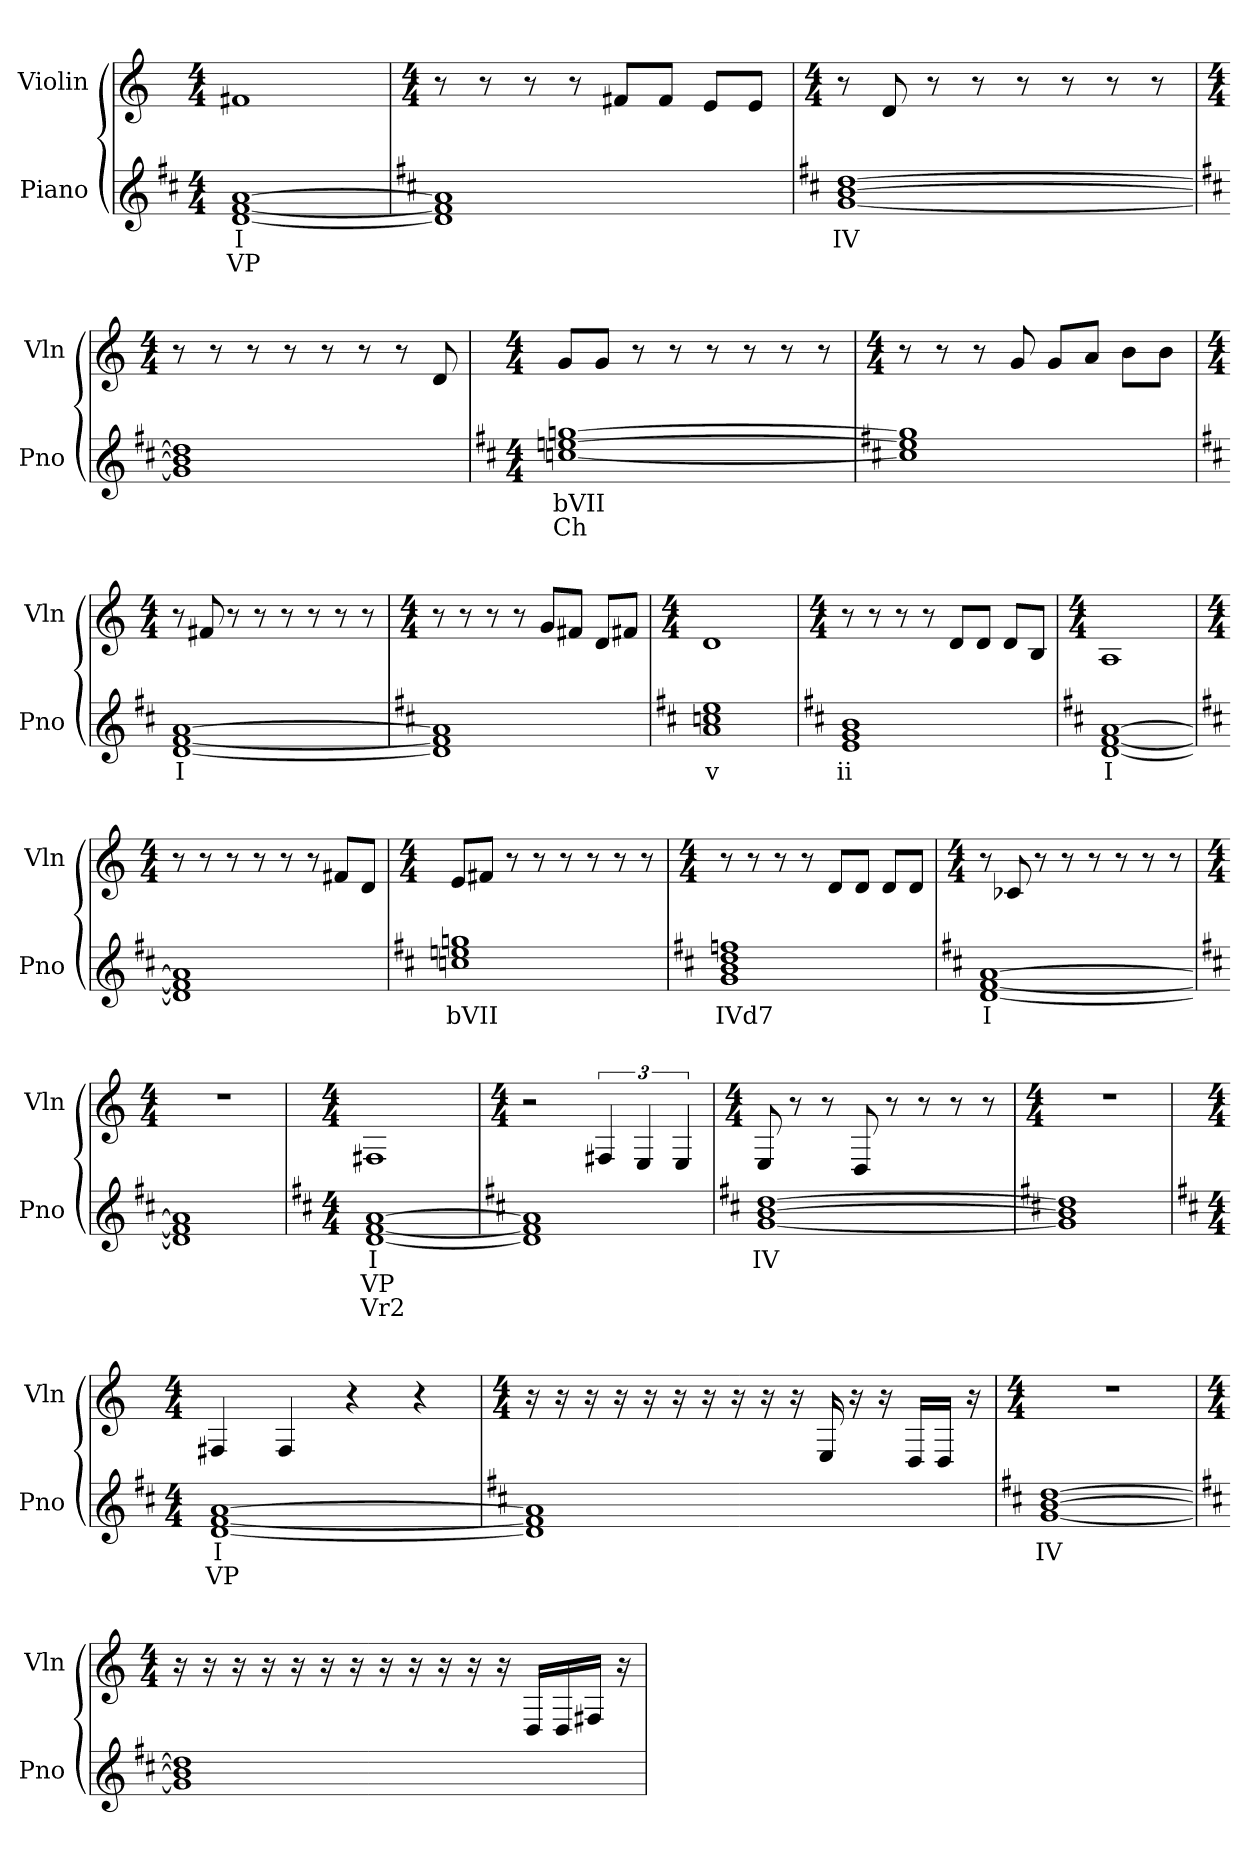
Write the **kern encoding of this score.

**kern	**text	**text	**text	**kern
*part2	*part2	*part2	*part2	*part1
*staff2	*staff2	*staff2	*staff2	*staff1
*I"Piano	*	*	*	*I"Violin
*I'Pno	*	*	*	*I'Vln
*k[f#c#]	*	*	*	*
*D:	*	*	*	*
*M4/4	*	*	*	*M4/4
=	=	=	=	=
[1d [1f# [1a	I	VP	.	1f#X
=	=	=	=	=
*k[f#c#]	*	*	*	*
*D:	*	*	*	*
*	*	*	*	*M4/4
1d] 1f#] 1a]	.	.	.	8r
.	.	.	.	8r
.	.	.	.	8r
.	.	.	.	8r
.	.	.	.	8f#XL
.	.	.	.	8f#J
.	.	.	.	8eL
.	.	.	.	8eJ
=	=	=	=	=
*k[f#c#]	*	*	*	*
*D:	*	*	*	*
*	*	*	*	*M4/4
[1g [1b [1dd	IV	.	.	8r
.	.	.	.	8d
.	.	.	.	8r
.	.	.	.	8r
.	.	.	.	8r
.	.	.	.	8r
.	.	.	.	8r
.	.	.	.	8r
=	=	=	=	=
*k[f#c#]	*	*	*	*
*D:	*	*	*	*
*	*	*	*	*M4/4
1g] 1b] 1dd]	.	.	.	8r
.	.	.	.	8r
.	.	.	.	8r
.	.	.	.	8r
.	.	.	.	8r
.	.	.	.	8r
.	.	.	.	8r
.	.	.	.	8d
=	=	=	=	=
*k[f#c#]	*	*	*	*
*D:	*	*	*	*
*M4/4	*	*	*	*M4/4
[1ccn [1een [1ggn	bVII	Ch	.	8gL
.	.	.	.	8gJ
.	.	.	.	8r
.	.	.	.	8r
.	.	.	.	8r
.	.	.	.	8r
.	.	.	.	8r
.	.	.	.	8r
=	=	=	=	=
*k[f#c#]	*	*	*	*
*D:	*	*	*	*
*	*	*	*	*M4/4
1ccn] 1een] 1ggn]	.	.	.	8r
.	.	.	.	8r
.	.	.	.	8r
.	.	.	.	8g
.	.	.	.	8gL
.	.	.	.	8aJ
.	.	.	.	8bL
.	.	.	.	8bJ
=	=	=	=	=
*k[f#c#]	*	*	*	*
*D:	*	*	*	*
*	*	*	*	*M4/4
[1d [1f# [1a	I	.	.	8r
.	.	.	.	8f#X
.	.	.	.	8r
.	.	.	.	8r
.	.	.	.	8r
.	.	.	.	8r
.	.	.	.	8r
.	.	.	.	8r
=	=	=	=	=
*k[f#c#]	*	*	*	*
*D:	*	*	*	*
*	*	*	*	*M4/4
1d] 1f#] 1a]	.	.	.	8r
.	.	.	.	8r
.	.	.	.	8r
.	.	.	.	8r
.	.	.	.	8gL
.	.	.	.	8f#XJ
.	.	.	.	8dL
.	.	.	.	8f#XJ
=	=	=	=	=
*k[f#c#]	*	*	*	*
*D:	*	*	*	*
*	*	*	*	*M4/4
1a 1ccn 1ee	v	.	.	1d
=	=	=	=	=
*k[f#c#]	*	*	*	*
*D:	*	*	*	*
*	*	*	*	*M4/4
1e 1g 1b	ii	.	.	8r
.	.	.	.	8r
.	.	.	.	8r
.	.	.	.	8r
.	.	.	.	8dL
.	.	.	.	8dJ
.	.	.	.	8dL
.	.	.	.	8BJ
=	=	=	=	=
*k[f#c#]	*	*	*	*
*D:	*	*	*	*
*	*	*	*	*M4/4
[1d [1f# [1a	I	.	.	1A
=	=	=	=	=
*k[f#c#]	*	*	*	*
*D:	*	*	*	*
*	*	*	*	*M4/4
1d] 1f#] 1a]	.	.	.	8r
.	.	.	.	8r
.	.	.	.	8r
.	.	.	.	8r
.	.	.	.	8r
.	.	.	.	8r
.	.	.	.	8f#XL
.	.	.	.	8dJ
=	=	=	=	=
*k[f#c#]	*	*	*	*
*D:	*	*	*	*
*	*	*	*	*M4/4
1ccn 1een 1ggn	bVII	.	.	8eL
.	.	.	.	8f#XJ
.	.	.	.	8r
.	.	.	.	8r
.	.	.	.	8r
.	.	.	.	8r
.	.	.	.	8r
.	.	.	.	8r
=	=	=	=	=
*k[f#c#]	*	*	*	*
*D:	*	*	*	*
*	*	*	*	*M4/4
1g 1b 1dd 1ffn	IVd7	.	.	8r
.	.	.	.	8r
.	.	.	.	8r
.	.	.	.	8r
.	.	.	.	8dL
.	.	.	.	8dJ
.	.	.	.	8dL
.	.	.	.	8dJ
=	=	=	=	=
*k[f#c#]	*	*	*	*
*D:	*	*	*	*
*	*	*	*	*M4/4
[1d [1f# [1a	I	.	.	8r
.	.	.	.	8c-X
.	.	.	.	8r
.	.	.	.	8r
.	.	.	.	8r
.	.	.	.	8r
.	.	.	.	8r
.	.	.	.	8r
=	=	=	=	=
*k[f#c#]	*	*	*	*
*D:	*	*	*	*
*	*	*	*	*M4/4
1d] 1f#] 1a]	.	.	.	1r
=	=	=	=	=
*k[f#c#]	*	*	*	*
*D:	*	*	*	*
*M4/4	*	*	*	*M4/4
[1d [1f# [1a	I	VP	Vr2	1F#X
=	=	=	=	=
*k[f#c#]	*	*	*	*
*D:	*	*	*	*
*	*	*	*	*M4/4
1d] 1f#] 1a]	.	.	.	2r
.	.	.	.	6F#X
.	.	.	.	6E
.	.	.	.	6E
=	=	=	=	=
*k[f#c#]	*	*	*	*
*D:	*	*	*	*
*	*	*	*	*M4/4
[1g [1b [1dd	IV	.	.	8E
.	.	.	.	8r
.	.	.	.	8r
.	.	.	.	8D
.	.	.	.	8r
.	.	.	.	8r
.	.	.	.	8r
.	.	.	.	8r
=	=	=	=	=
*k[f#c#]	*	*	*	*
*D:	*	*	*	*
*	*	*	*	*M4/4
1g] 1b] 1dd]	.	.	.	1r
=	=	=	=	=
*k[f#c#]	*	*	*	*
*D:	*	*	*	*
*M4/4	*	*	*	*M4/4
[1d [1f# [1a	I	VP	.	4F#X
.	.	.	.	4F#
.	.	.	.	4r
.	.	.	.	4r
=	=	=	=	=
*k[f#c#]	*	*	*	*
*D:	*	*	*	*
*	*	*	*	*M4/4
1d] 1f#] 1a]	.	.	.	16r
.	.	.	.	16r
.	.	.	.	16r
.	.	.	.	16r
.	.	.	.	16r
.	.	.	.	16r
.	.	.	.	16r
.	.	.	.	16r
.	.	.	.	16r
.	.	.	.	16r
.	.	.	.	16E
.	.	.	.	16r
.	.	.	.	16r
.	.	.	.	16DLL
.	.	.	.	16DJJ
.	.	.	.	16r
=	=	=	=	=
*k[f#c#]	*	*	*	*
*D:	*	*	*	*
*	*	*	*	*M4/4
[1g [1b [1dd	IV	.	.	1r
=	=	=	=	=
*k[f#c#]	*	*	*	*
*D:	*	*	*	*
*	*	*	*	*M4/4
1g] 1b] 1dd]	.	.	.	16r
.	.	.	.	16r
.	.	.	.	16r
.	.	.	.	16r
.	.	.	.	16r
.	.	.	.	16r
.	.	.	.	16r
.	.	.	.	16r
.	.	.	.	16r
.	.	.	.	16r
.	.	.	.	16r
.	.	.	.	16r
.	.	.	.	16DLL
.	.	.	.	16D
.	.	.	.	16F#XJJ
.	.	.	.	16r
=	=	=	=	=
*-	*-	*-	*-	*-
